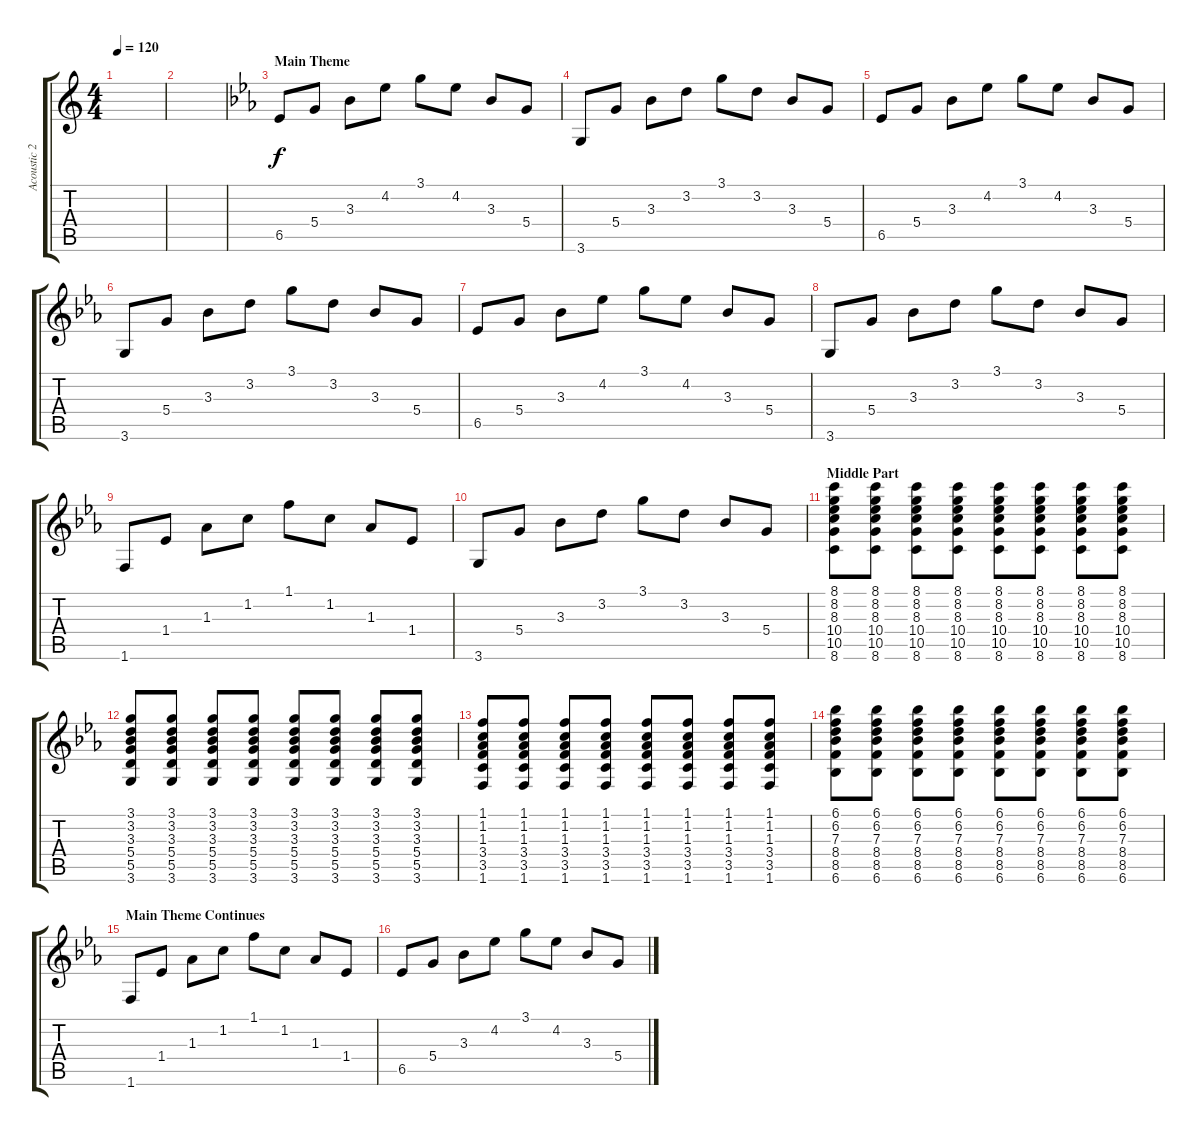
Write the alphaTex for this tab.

\track ("Acoustic 2" "Acoustic 2") {instrument acousticguitarnylon}
\staff {score tabs}
\tuning (E4 B3 G3 D3 A2 E2) {hide}
\ts (4 4)
\tempo 120
\clef g2
\ks c
|
|
\section ("" "Main Theme")
\ks cminor
6.5.8 5.4.8 3.3.8 4.2.8 3.1.8 4.2.8 3.3.8 5.4.8 |
3.6.8 5.4.8 3.3.8 3.2.8 3.1.8 3.2.8 3.3.8 5.4.8 |
6.5.8 5.4.8 3.3.8 4.2.8 3.1.8 4.2.8 3.3.8 5.4.8 |
3.6.8 5.4.8 3.3.8 3.2.8 3.1.8 3.2.8 3.3.8 5.4.8 |
6.5.8 5.4.8 3.3.8 4.2.8 3.1.8 4.2.8 3.3.8 5.4.8 |
3.6.8 5.4.8 3.3.8 3.2.8 3.1.8 3.2.8 3.3.8 5.4.8 |
1.6.8 1.4.8 1.3.8 1.2.8 1.1.8 1.2.8 1.3.8 1.4.8 |
3.6.8 5.4.8 3.3.8 3.2.8 3.1.8 3.2.8 3.3.8 5.4.8 |
\section ("" "Middle Part")
(8.1 8.2 8.3 10.4 10.5 8.6).8 (8.1 8.2 8.3 10.4 10.5 8.6).8 (8.1 8.2 8.3 10.4 10.5 8.6).8 (8.1 8.2 8.3 10.4 10.5 8.6).8 (8.1 8.2 8.3 10.4 10.5 8.6).8 (8.1 8.2 8.3 10.4 10.5 8.6).8 (8.1 8.2 8.3 10.4 10.5 8.6).8 (8.1 8.2 8.3 10.4 10.5 8.6).8 |
(3.1 3.2 3.3 5.4 5.5 3.6).8 (3.1 3.2 3.3 5.4 5.5 3.6).8 (3.1 3.2 3.3 5.4 5.5 3.6).8 (3.1 3.2 3.3 5.4 5.5 3.6).8 (3.1 3.2 3.3 5.4 5.5 3.6).8 (3.1 3.2 3.3 5.4 5.5 3.6).8 (3.1 3.2 3.3 5.4 5.5 3.6).8 (3.1 3.2 3.3 5.4 5.5 3.6).8 |
(1.1 1.2 1.3 3.4 3.5 1.6).8 (1.1 1.2 1.3 3.4 3.5 1.6).8 (1.1 1.2 1.3 3.4 3.5 1.6).8 (1.1 1.2 1.3 3.4 3.5 1.6).8 (1.1 1.2 1.3 3.4 3.5 1.6).8 (1.1 1.2 1.3 3.4 3.5 1.6).8 (1.1 1.2 1.3 3.4 3.5 1.6).8 (1.1 1.2 1.3 3.4 3.5 1.6).8 |
(6.1 6.2 7.3 8.4 8.5 6.6).8 (6.1 6.2 7.3 8.4 8.5 6.6).8 (6.1 6.2 7.3 8.4 8.5 6.6).8 (6.1 6.2 7.3 8.4 8.5 6.6).8 (6.1 6.2 7.3 8.4 8.5 6.6).8 (6.1 6.2 7.3 8.4 8.5 6.6).8 (6.1 6.2 7.3 8.4 8.5 6.6).8 (6.1 6.2 7.3 8.4 8.5 6.6).8 |
\section ("" "Main Theme Continues")
1.6.8 1.4.8 1.3.8 1.2.8 1.1.8 1.2.8 1.3.8 1.4.8 |
6.5.8 5.4.8 3.3.8 4.2.8 3.1.8 4.2.8 3.3.8 5.4.8
